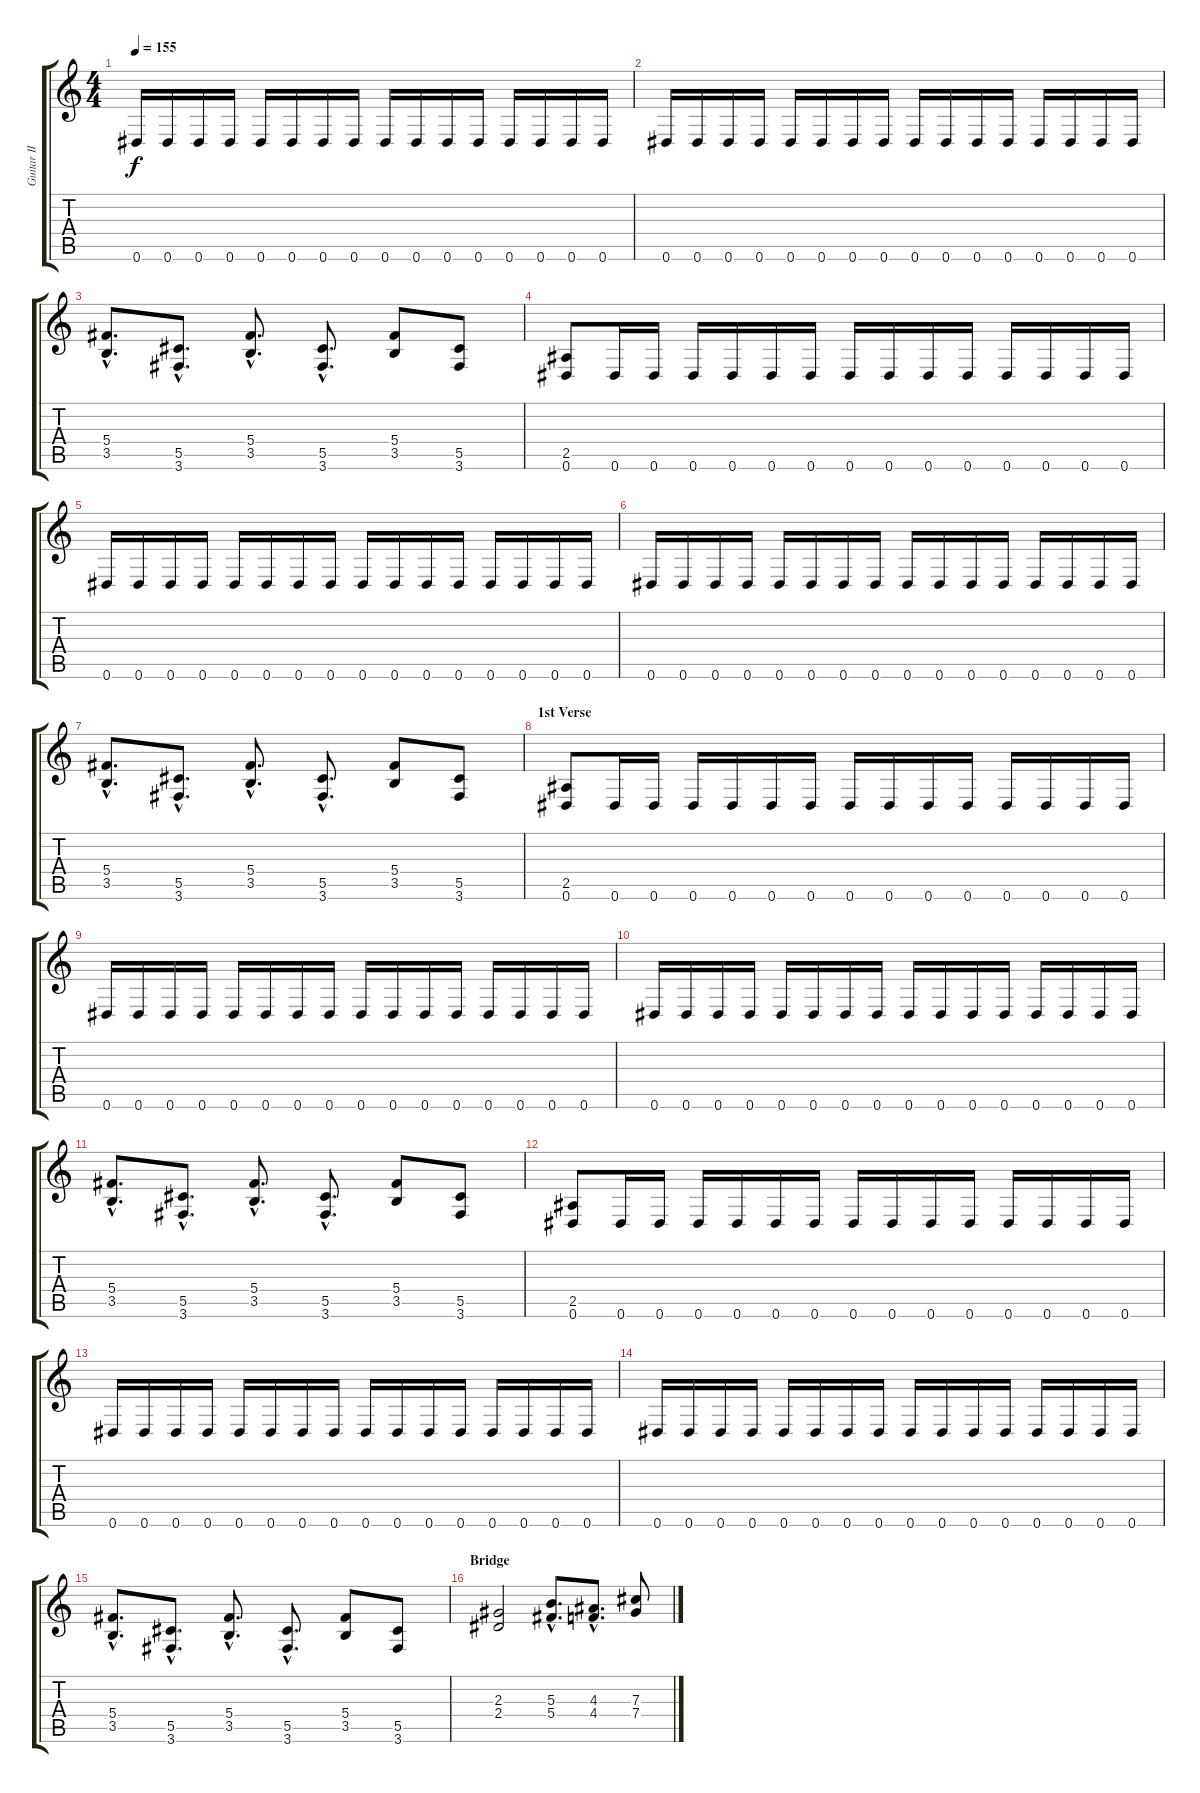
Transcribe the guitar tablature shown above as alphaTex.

\track ("Guitar II" "Guitar II") {instrument distortionguitar}
\staff {score tabs}
\tuning (Eb4 Bb3 Gb3 Db3 Ab2 Eb2) {hide}
\ts (4 4)
\tempo 155
\clef g2
\ks c
0.6.16{dy f} 0.6.16 0.6.16 0.6.16 0.6.16 0.6.16 0.6.16 0.6.16 0.6.16 0.6.16 0.6.16 0.6.16 0.6.16 0.6.16 0.6.16 0.6.16 |
0.6.16 0.6.16 0.6.16 0.6.16 0.6.16 0.6.16 0.6.16 0.6.16 0.6.16 0.6.16 0.6.16 0.6.16 0.6.16 0.6.16 0.6.16 0.6.16 |
(5.4{hac} 3.5{hac}).8{d} (5.5{hac} 3.6{hac}).8{d} (5.4{hac} 3.5{hac}).8{d} (5.5{hac} 3.6{hac}).8{d} (5.4 3.5).8 (5.5 3.6).8 |
(2.5 0.6).8 0.6.16 0.6.16 0.6.16 0.6.16 0.6.16 0.6.16 0.6.16 0.6.16 0.6.16 0.6.16 0.6.16 0.6.16 0.6.16 0.6.16 |
0.6.16 0.6.16 0.6.16 0.6.16 0.6.16 0.6.16 0.6.16 0.6.16 0.6.16 0.6.16 0.6.16 0.6.16 0.6.16 0.6.16 0.6.16 0.6.16 |
0.6.16 0.6.16 0.6.16 0.6.16 0.6.16 0.6.16 0.6.16 0.6.16 0.6.16 0.6.16 0.6.16 0.6.16 0.6.16 0.6.16 0.6.16 0.6.16 |
(5.4{hac} 3.5{hac}).8{d} (5.5{hac} 3.6{hac}).8{d} (5.4{hac} 3.5{hac}).8{d} (5.5{hac} 3.6{hac}).8{d} (5.4 3.5).8 (5.5 3.6).8 |
\section ("" "1st Verse")
(2.5 0.6).8 0.6.16 0.6.16 0.6.16 0.6.16 0.6.16 0.6.16 0.6.16 0.6.16 0.6.16 0.6.16 0.6.16 0.6.16 0.6.16 0.6.16 |
0.6.16 0.6.16 0.6.16 0.6.16 0.6.16 0.6.16 0.6.16 0.6.16 0.6.16 0.6.16 0.6.16 0.6.16 0.6.16 0.6.16 0.6.16 0.6.16 |
0.6.16 0.6.16 0.6.16 0.6.16 0.6.16 0.6.16 0.6.16 0.6.16 0.6.16 0.6.16 0.6.16 0.6.16 0.6.16 0.6.16 0.6.16 0.6.16 |
(5.4{hac} 3.5{hac}).8{d} (5.5{hac} 3.6{hac}).8{d} (5.4{hac} 3.5{hac}).8{d} (5.5{hac} 3.6{hac}).8{d} (5.4 3.5).8 (5.5 3.6).8 |
(2.5 0.6).8 0.6.16 0.6.16 0.6.16 0.6.16 0.6.16 0.6.16 0.6.16 0.6.16 0.6.16 0.6.16 0.6.16 0.6.16 0.6.16 0.6.16 |
0.6.16 0.6.16 0.6.16 0.6.16 0.6.16 0.6.16 0.6.16 0.6.16 0.6.16 0.6.16 0.6.16 0.6.16 0.6.16 0.6.16 0.6.16 0.6.16 |
0.6.16 0.6.16 0.6.16 0.6.16 0.6.16 0.6.16 0.6.16 0.6.16 0.6.16 0.6.16 0.6.16 0.6.16 0.6.16 0.6.16 0.6.16 0.6.16 |
(5.4{hac} 3.5{hac}).8{d} (5.5{hac} 3.6{hac}).8{d} (5.4{hac} 3.5{hac}).8{d} (5.5{hac} 3.6{hac}).8{d} (5.4 3.5).8 (5.5 3.6).8 |
\section ("" "Bridge")
(2.3 2.4).2 (5.3{hac} 5.4{hac}).8{d} (4.3{hac} 4.4{hac}).8{d} (7.3 7.4).8
